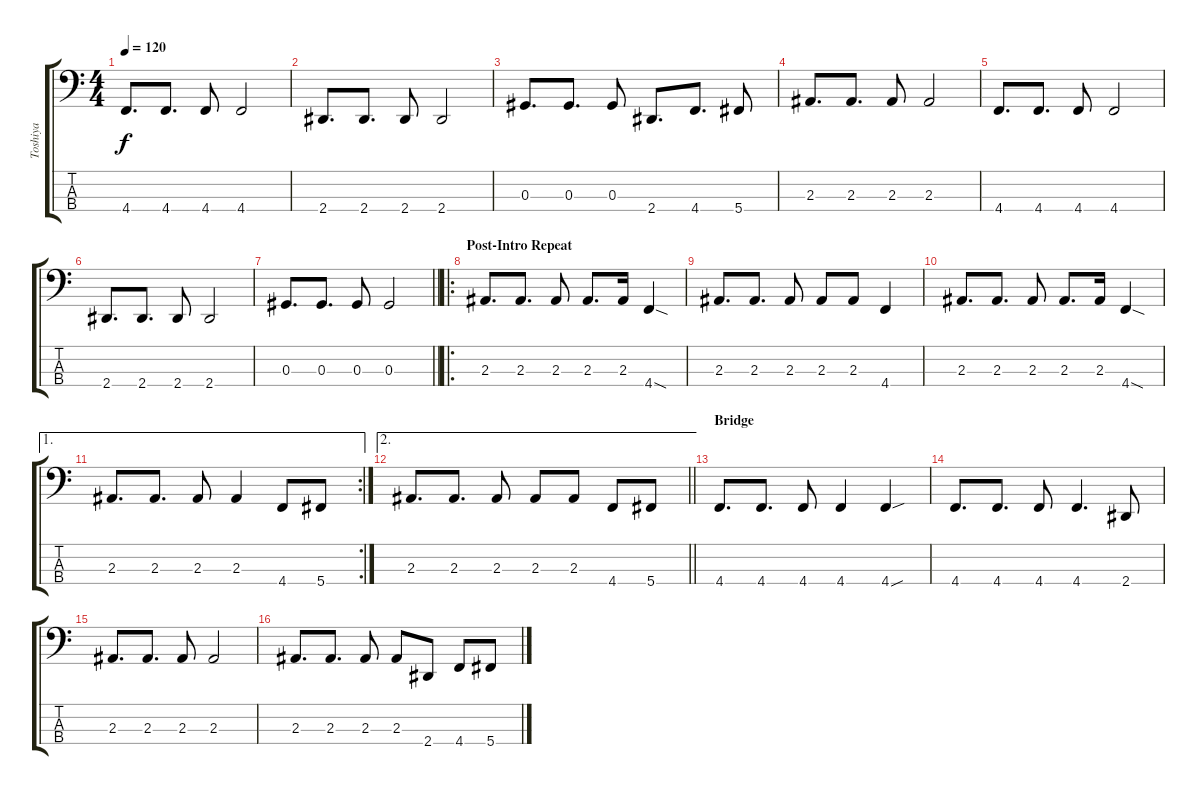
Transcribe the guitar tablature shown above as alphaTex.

\track ("Toshiya" "Toshiya") {instrument electricbassfinger}
\staff {score tabs}
\tuning (Gb2 Db2 Ab1 Db1) {hide}
\ts (4 4)
\tempo 120
\clef f4
\ks c
4.4.8{d dy f} 4.4.8{d} 4.4.8 4.4.2 |
2.4.8{d} 2.4.8{d} 2.4.8 2.4.2 |
0.3.8{d} 0.3.8{d} 0.3.8 2.4.8{d} 4.4.8{d} 5.4.8 |
2.3.8{d} 2.3.8{d} 2.3.8 2.3.2 |
4.4.8{d} 4.4.8{d} 4.4.8 4.4.2 |
2.4.8{d} 2.4.8{d} 2.4.8 2.4.2 |
\barLineRight lightlight
0.3.8{d} 0.3.8{d} 0.3.8 0.3.2 |
\ro
\section ("" "Post-Intro Repeat")
2.3.8{d} 2.3.8{d} 2.3.8 2.3.8{d} 2.3.16 4.4{sod}.4 |
2.3.8{d} 2.3.8{d} 2.3.8 2.3.8 2.3.8 4.4.4 |
2.3.8{d} 2.3.8{d} 2.3.8 2.3.8{d} 2.3.16 4.4{sod}.4 |
\ae 1
\rc 2
2.3.8{d} 2.3.8{d} 2.3.8 2.3.4 4.4.8 5.4.8 |
\ae 2
\barLineRight lightlight
2.3.8{d} 2.3.8{d} 2.3.8 2.3.8 2.3.8 4.4.8 5.4.8 |
\section ("" "Bridge")
4.4.8{d} 4.4.8{d} 4.4.8 4.4.4 4.4{sou}.4 |
4.4.8{d} 4.4.8{d} 4.4.8 4.4.4{d} 2.4.8 |
2.3.8{d} 2.3.8{d} 2.3.8 2.3.2 |
2.3.8{d} 2.3.8{d} 2.3.8 2.3.8 2.4.8 4.4.8 5.4.8
